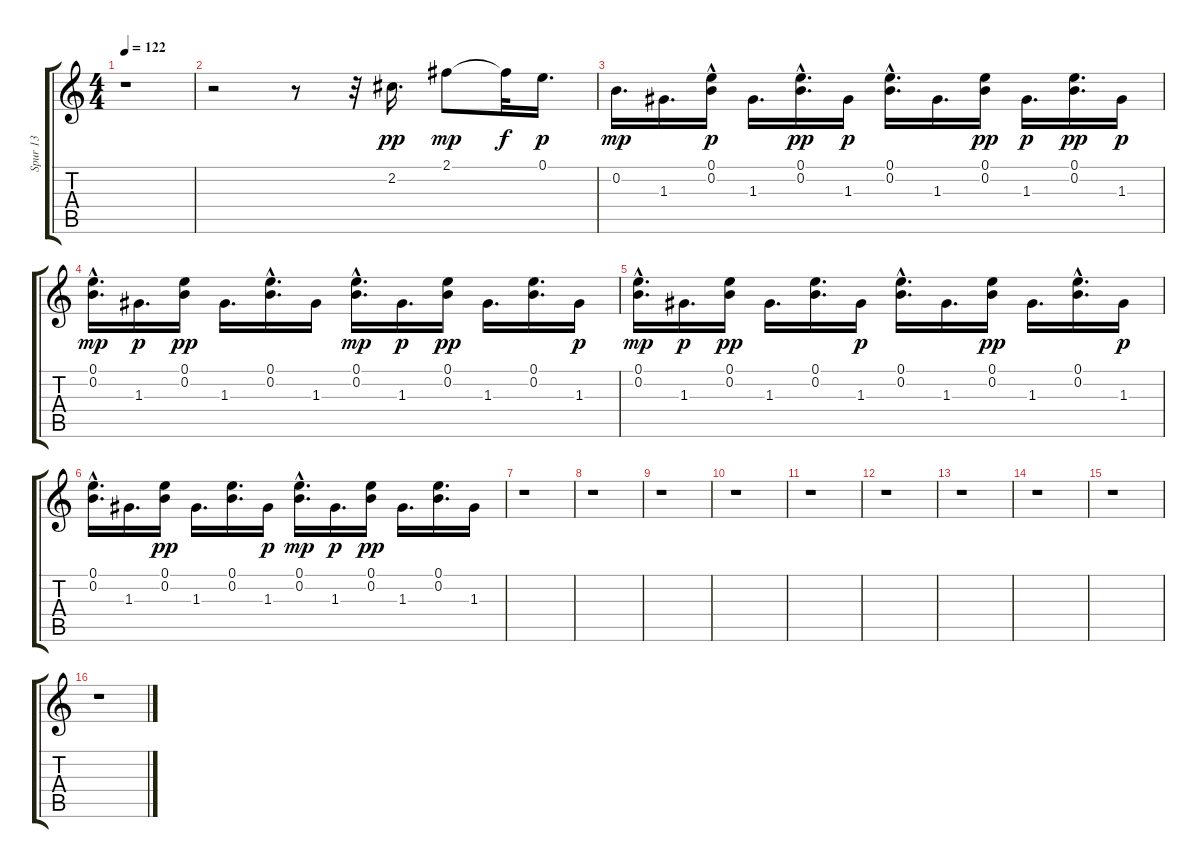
\track ("Spur 13" "Spur 13") {instrument acousticguitarsteel}
\staff {score tabs}
\tuning (E4 B3 G3 D3 A2 E2) {hide}
\ts (4 4)
\tempo 122
\clef g2
\ks c
r.1{dy pp} |
r.2 r.8 r.32 2.2.16{d} 2.1.8{dy mp} 2.1{t}.32{dy f} 0.1.16{d dy p} |
0.2.16{d dy mp} 1.3.16{d} (0.1 0.2{hac}).16{dy p} 1.3.16{d} (0.1 0.2{hac}).16{d dy pp} 1.3.16{dy p} (0.1 0.2{hac}).16{d} 1.3.16{d} (0.1 0.2).16{dy pp} 1.3.16{d dy p} (0.1 0.2).16{d dy pp} 1.3.16{dy p} |
(0.1{hac} 0.2).16{d dy mp} 1.3.16{d dy p} (0.1 0.2).16{dy pp} 1.3.16{d} (0.1 0.2{hac}).16{d} 1.3.16 (0.1 0.2{hac}).16{d dy mp} 1.3.16{d dy p} (0.1 0.2).16{dy pp} 1.3.16{d} (0.1 0.2).16{d} 1.3.16{dy p} |
(0.1 0.2{hac}).16{d dy mp} 1.3.16{d dy p} (0.1 0.2).16{dy pp} 1.3.16{d} (0.1 0.2).16{d} 1.3.16{dy p} (0.1 0.2{hac}).16{d} 1.3.16{d} (0.1 0.2).16{dy pp} 1.3.16{d} (0.1 0.2{hac}).16{d} 1.3.16{dy p} |
(0.1 0.2{hac}).16{d} 1.3.16{d} (0.1 0.2).16{dy pp} 1.3.16{d} (0.1 0.2).16{d} 1.3.16{dy p} (0.1 0.2{hac}).16{d dy mp} 1.3.16{d dy p} (0.1 0.2).16{dy pp} 1.3.16{d} (0.1 0.2).16{d} 1.3.16 |
r.1 |
r.1 |
r.1 |
r.1 |
r.1 |
r.1 |
r.1 |
r.1 |
r.1 |
r.1
